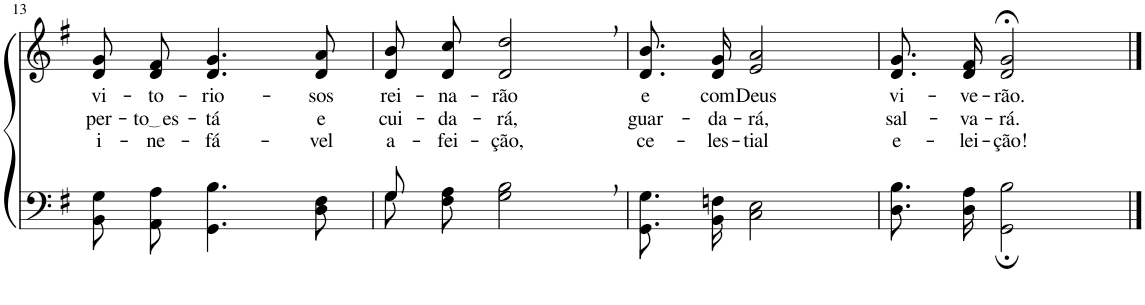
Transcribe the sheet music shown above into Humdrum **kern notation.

**kern	**kern	**text	**text	**text
*part2	*part1	*part1	*part1	*part1
*staff2	*staff1	*staff1	*staff1	*staff1
*I"Parte III e IV	*I"Parte I e II	*	*	*
!!LO:PB:g=z
*clefF4	*clefG2	*	*	*
*k[f#]	*k[f#]	*	*	*
*M3/4	*M3/4	*	*	*
=13	=13	=13	=13	=13
!	!	!LO:LY:b	!LO:LY:b	!LO:LY:b
8BB\ 8G\L	8d/ 8g/L	vi-	per-	i-
!	!	!LO:LY:b	!LO:LY:b	!LO:LY:b
8AA\ 8A\J	8d/ 8f#/J	-to-	to es	-ne-
!	!	!LO:LY:b	!LO:LY:b	!LO:LY:b
4.GG\ 4.B\	4.d/ 4.g/	-rio-	-tá	-fá-
!	!	!LO:LY:b	!LO:LY:b	!LO:LY:b
8D\ 8F#\	8d/ 8a/	-sos	e	-vel
=14	=14	=14	=14	=14
*^	*	*	*	*
!	!	!	!LO:LY:b	!LO:LY:b	!LO:LY:b
8G\L	8G/	8d/ 8b/L	rei-	cui-	a-
!	!	!	!LO:LY:b	!LO:LY:b	!LO:LY:b
8F#\ 8A\J	2ryy	8d/ 8cc/J	-na-	-da-	-fei-
!	!	!	!LO:LY:b	!LO:LY:b	!LO:LY:b
2G\, 2B\,	.	2d/, 2dd/,	-rão	-rá,	-ção,
.	8ryy	.	.	.	.
=15	=15	=15	=15	=15	=15
!	!	!	!LO:LY:b	!LO:LY:b	!LO:LY:b
*v	*v	*	*	*	*
8.GG/ 8.G/L	8.d/ 8.b/L	e	guar-	ce-
!	!	!LO:LY:b	!LO:LY:b	!LO:LY:b
16BB/ 16Fn/Jk	16d/ 16g/Jk	com	-da-	-les-
!	!	!LO:LY:b	!LO:LY:b	!LO:LY:b
2C\ 2E\	2e/ 2a/	Deus	-rá,	-tial
=16	=16	=16	=16	=16
!	!	!LO:LY:b	!LO:LY:b	!LO:LY:b
8.D\ 8.B\L	8.d/ 8.g/L	vi-	sal-	e-
!	!	!LO:LY:b	!LO:LY:b	!LO:LY:b
16D\ 16A\Jk	16d/ 16f#/Jk	-ve-	-va-	-lei-
!	!	!LO:LY:b	!LO:LY:b	!LO:LY:b
2GG\; 2B\;	2d/;< 2g/;<	-rão.	-rá.	-ção!
==	==	==	==	==
*-	*-	*-	*-	*-
